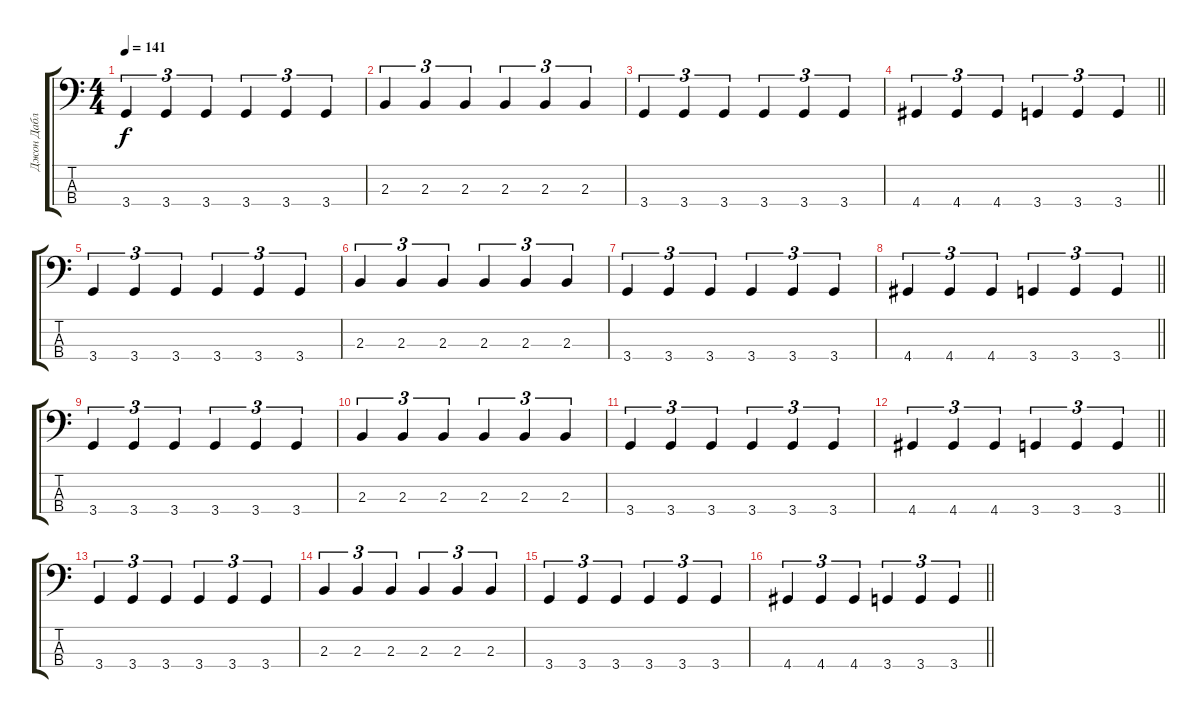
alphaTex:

\track ("Джон Дабл" "Джон Дабл") {instrument electricbassfinger}
\staff {score tabs}
\tuning (G2 D2 A1 E1) {hide}
\ts (4 4)
\tempo 141
\clef f4
\ks c
3.4.4{tu (3 2) dy f} 3.4.4{tu (3 2)} 3.4.4{tu (3 2)} 3.4.4{tu (3 2)} 3.4.4{tu (3 2)} 3.4.4{tu (3 2)} |
2.3.4{tu (3 2)} 2.3.4{tu (3 2)} 2.3.4{tu (3 2)} 2.3.4{tu (3 2)} 2.3.4{tu (3 2)} 2.3.4{tu (3 2)} |
3.4.4{tu (3 2)} 3.4.4{tu (3 2)} 3.4.4{tu (3 2)} 3.4.4{tu (3 2)} 3.4.4{tu (3 2)} 3.4.4{tu (3 2)} |
\barLineRight lightlight
4.4.4{tu (3 2)} 4.4.4{tu (3 2)} 4.4.4{tu (3 2)} 3.4.4{tu (3 2)} 3.4.4{tu (3 2)} 3.4.4{tu (3 2)} |
3.4.4{tu (3 2)} 3.4.4{tu (3 2)} 3.4.4{tu (3 2)} 3.4.4{tu (3 2)} 3.4.4{tu (3 2)} 3.4.4{tu (3 2)} |
2.3.4{tu (3 2)} 2.3.4{tu (3 2)} 2.3.4{tu (3 2)} 2.3.4{tu (3 2)} 2.3.4{tu (3 2)} 2.3.4{tu (3 2)} |
3.4.4{tu (3 2)} 3.4.4{tu (3 2)} 3.4.4{tu (3 2)} 3.4.4{tu (3 2)} 3.4.4{tu (3 2)} 3.4.4{tu (3 2)} |
\barLineRight lightlight
4.4.4{tu (3 2)} 4.4.4{tu (3 2)} 4.4.4{tu (3 2)} 3.4.4{tu (3 2)} 3.4.4{tu (3 2)} 3.4.4{tu (3 2)} |
3.4.4{tu (3 2)} 3.4.4{tu (3 2)} 3.4.4{tu (3 2)} 3.4.4{tu (3 2)} 3.4.4{tu (3 2)} 3.4.4{tu (3 2)} |
2.3.4{tu (3 2)} 2.3.4{tu (3 2)} 2.3.4{tu (3 2)} 2.3.4{tu (3 2)} 2.3.4{tu (3 2)} 2.3.4{tu (3 2)} |
3.4.4{tu (3 2)} 3.4.4{tu (3 2)} 3.4.4{tu (3 2)} 3.4.4{tu (3 2)} 3.4.4{tu (3 2)} 3.4.4{tu (3 2)} |
\barLineRight lightlight
4.4.4{tu (3 2)} 4.4.4{tu (3 2)} 4.4.4{tu (3 2)} 3.4.4{tu (3 2)} 3.4.4{tu (3 2)} 3.4.4{tu (3 2)} |
3.4.4{tu (3 2)} 3.4.4{tu (3 2)} 3.4.4{tu (3 2)} 3.4.4{tu (3 2)} 3.4.4{tu (3 2)} 3.4.4{tu (3 2)} |
2.3.4{tu (3 2)} 2.3.4{tu (3 2)} 2.3.4{tu (3 2)} 2.3.4{tu (3 2)} 2.3.4{tu (3 2)} 2.3.4{tu (3 2)} |
3.4.4{tu (3 2)} 3.4.4{tu (3 2)} 3.4.4{tu (3 2)} 3.4.4{tu (3 2)} 3.4.4{tu (3 2)} 3.4.4{tu (3 2)} |
\barLineRight lightlight
4.4.4{tu (3 2)} 4.4.4{tu (3 2)} 4.4.4{tu (3 2)} 3.4.4{tu (3 2)} 3.4.4{tu (3 2)} 3.4.4{tu (3 2)}
